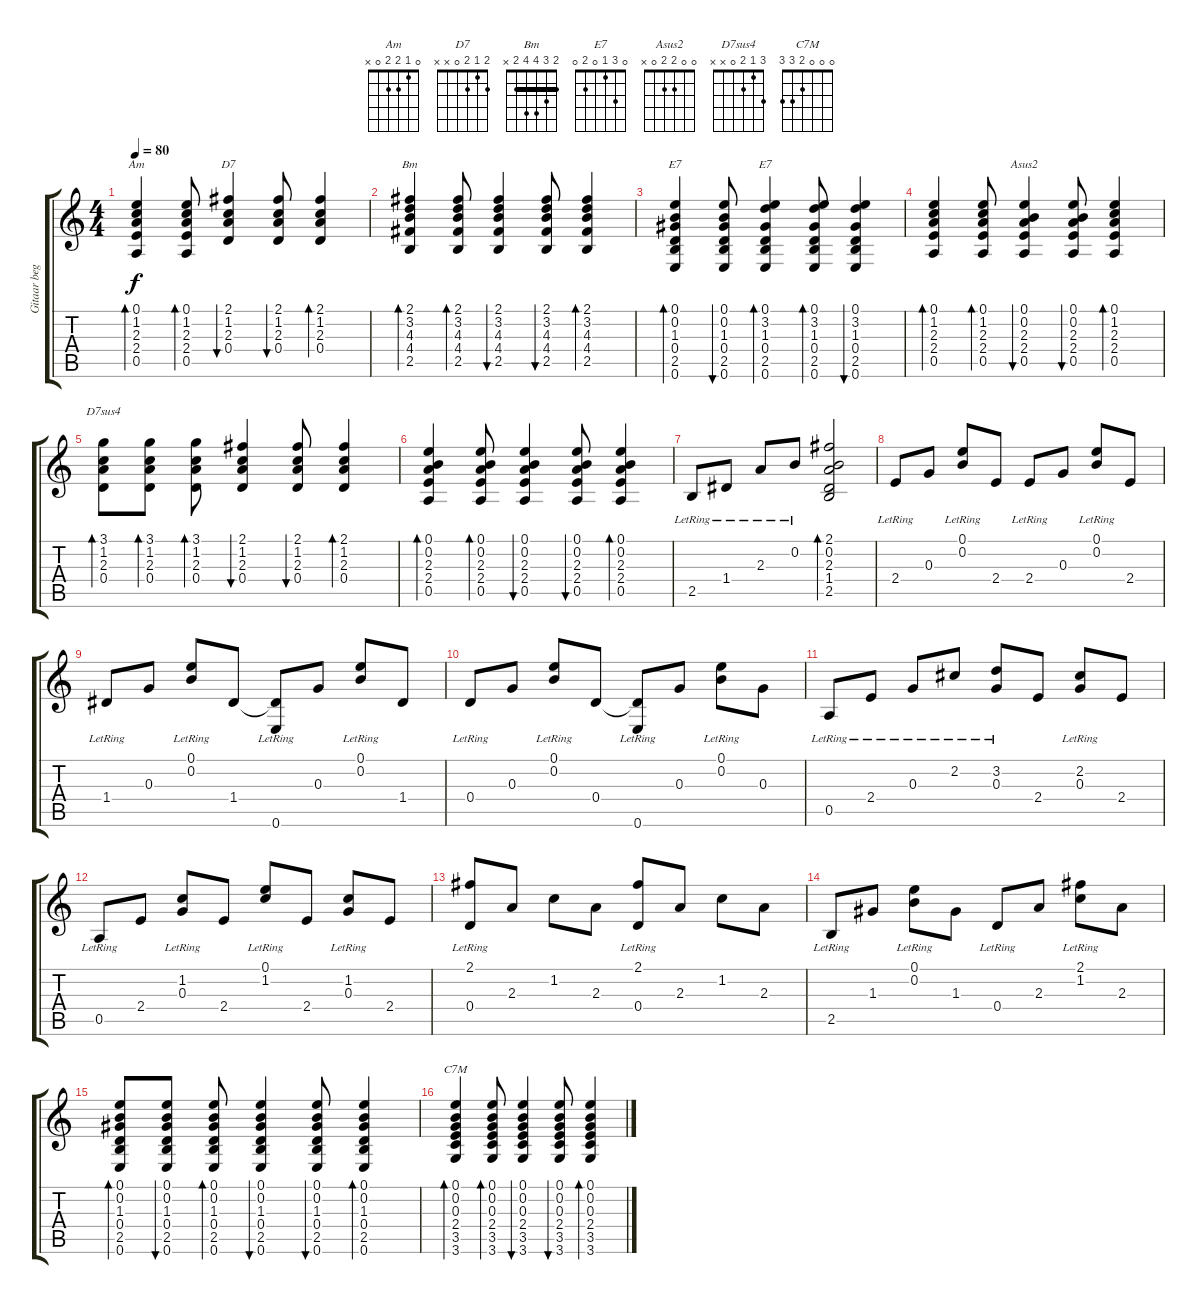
\track ("Gitaar begeleiding" "Gitaar beg") {instrument acousticguitarnylon}
\staff {score tabs}
\tuning (E4 B3 G3 D3 A2 E2) {hide}
\chord ("Am" 0 1 2 2 0 x)
\chord ("D7" 2 1 2 0 x x)
\chord ("Bm" 2 3 4 4 2 x) {barre 2}
\chord ("E7" 0 0 1 0 2 0)
\chord ("E7" 0 3 1 0 2 0)
\chord ("Asus2" 0 0 2 2 0 x)
\chord ("D7sus4" 3 1 2 0 x x)
\chord ("C7M" 0 0 0 2 3 3)
\ts (4 4)
\tempo 80
\clef g2
\ks c
(0.1 1.2 2.3 2.4 0.5).4{bd 30 ch "Am" dy f} (0.1 1.2 2.3 2.4 0.5).8{bd 30} (2.1 1.2 2.3 0.4).4{bu 30 ch "D7"} (2.1 1.2 2.3 0.4).8{bu 30} (2.1 1.2 2.3 0.4).4{bd 30} |
(2.1 3.2 4.3 4.4 2.5).4{bd 30 ch "Bm"} (2.1 3.2 4.3 4.4 2.5).8{bd 30} (2.1 3.2 4.3 4.4 2.5).4{bu 30} (2.1 3.2 4.3 4.4 2.5).8{bu 30} (2.1 3.2 4.3 4.4 2.5).4{bd 30} |
(0.1 0.2 1.3 0.4 2.5 0.6).4{bd 30 ch "E7"} (0.1 0.2 1.3 0.4 2.5 0.6).8{bu 30} (0.1 3.2 1.3 0.4 2.5 0.6).4{bd 30 ch "E7"} (0.1 3.2 1.3 0.4 2.5 0.6).8{bd 30} (0.1 3.2 1.3 0.4 2.5 0.6).4{bu 30} |
(0.1 1.2 2.3 2.4 0.5).4{bd 120} (0.1 1.2 2.3 2.4 0.5).8{bd 30} (0.1 0.2 2.3 2.4 0.5).4{bu 30 ch "Asus2"} (0.1 0.2 2.3 2.4 0.5).8{bu 30} (0.1 1.2 2.3 2.4 0.5).4{bd 30} |
(3.1 1.2 2.3 0.4).8{bd 120 ch "D7sus4"} (3.1 1.2 2.3 0.4).8{bd 30} (3.1 1.2 2.3 0.4).8{bd 30} (2.1 1.2 2.3 0.4).4{bu 30} (2.1 1.2 2.3 0.4).8{bu 30} (2.1 1.2 2.3 0.4).4{bd 30} |
(0.1 0.2 2.3 2.4 0.5).4{bd 30} (0.1 0.2 2.3 2.4 0.5).8{bd 30} (0.1 0.2 2.3 2.4 0.5).4{bu 30} (0.1 0.2 2.3 2.4 0.5).8{bu 30} (0.1 0.2 2.3 2.4 0.5).4{bd 30} |
2.5{lr}.8 1.4{lr}.8 2.3{lr}.8 0.2{lr}.8 (2.1 0.2 2.3 1.4 2.5).2{bd 480} |
2.4{lr}.8 0.3.8 (0.1{lr} 0.2{lr}).8 2.4.8 2.4{lr}.8 0.3.8 (0.1{lr} 0.2{lr}).8 2.4.8 |
1.4{lr}.8 0.3.8 (0.1{lr} 0.2{lr}).8 1.4.8 (1.4{t} 0.6{lr}).8 0.3.8 (0.1{lr} 0.2{lr}).8 1.4.8 |
0.4{lr}.8 0.3.8 (0.1{lr} 0.2{lr}).8 0.4.8 (0.4{t} 0.6{lr}).8 0.3.8 (0.1{lr} 0.2{lr}).8 0.3.8 |
0.5{lr}.8 2.4{lr}.8 0.3{lr}.8 2.2{lr}.8 (3.2{lr} 0.3{lr}).8 2.4.8 (2.2{lr} 0.3{lr}).8 2.4.8 |
0.5{lr}.8 2.4.8 (1.2{lr} 0.3{lr}).8 2.4.8 (0.1{lr} 1.2{lr}).8 2.4.8 (1.2{lr} 0.3{lr}).8 2.4.8 |
(2.1{lr} 0.4{lr}).8 2.3.8 1.2.8 2.3.8 (2.1{lr} 0.4{lr}).8 2.3.8 1.2.8 2.3.8 |
2.5{lr}.8 1.3.8 (0.1{lr} 0.2{lr}).8 1.3.8 0.4{lr}.8 2.3.8 (2.1{lr} 1.2{lr}).8 2.3.8 |
(0.1 0.2 1.3 0.4 2.5 0.6).8{bd 30} (0.1 0.2 1.3 0.4 2.5 0.6).8{bu 30} (0.1 0.2 1.3 0.4 2.5 0.6).8{bd 30} (0.1 0.2 1.3 0.4 2.5 0.6).4{bu 30} (0.1 0.2 1.3 0.4 2.5 0.6).8{bu 30} (0.1 0.2 1.3 0.4 2.5 0.6).4{bd 30} |
(0.1 0.2 0.3 2.4 3.5 3.6).4{bd 30 ch "C7M"} (0.1 0.2 0.3 2.4 3.5 3.6).8{bd 30} (0.1 0.2 0.3 2.4 3.5 3.6).4{bu 30} (0.1 0.2 0.3 2.4 3.5 3.6).8{bu 30} (0.1 0.2 0.3 2.4 3.5 3.6).4{bd 30}
